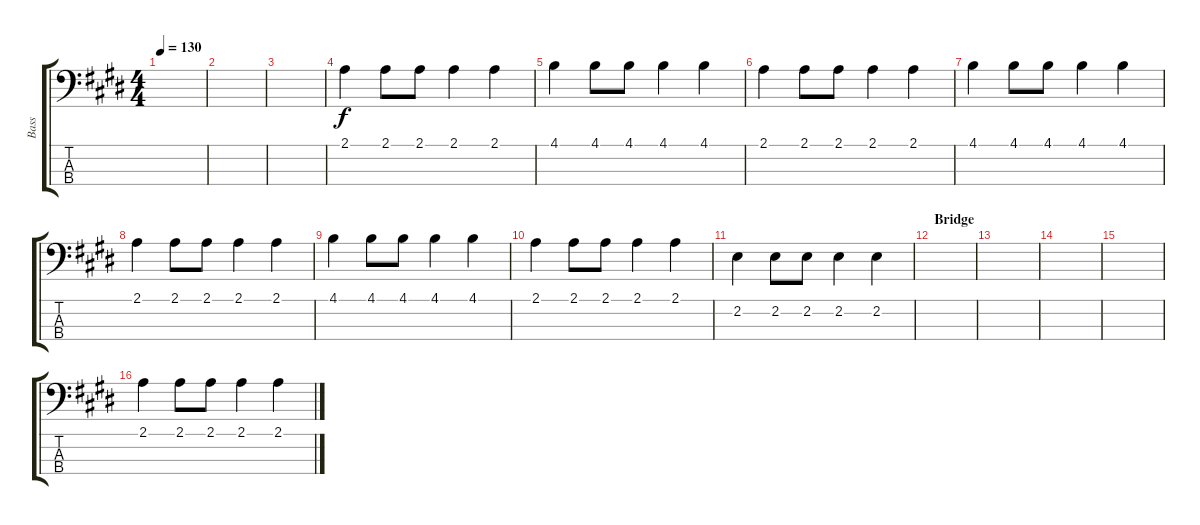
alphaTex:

\track ("Bass" "Bass") {instrument electricbasspick}
\staff {score tabs}
\tuning (G2 D2 A1 E1) {hide}
\ts (4 4)
\tempo 130
\clef f4
\ks e
|
|
|
2.1.4 2.1.8 2.1.8 2.1.4 2.1.4 |
4.1.4 4.1.8 4.1.8 4.1.4 4.1.4 |
2.1.4 2.1.8 2.1.8 2.1.4 2.1.4 |
4.1.4 4.1.8 4.1.8 4.1.4 4.1.4 |
2.1.4 2.1.8 2.1.8 2.1.4 2.1.4 |
4.1.4 4.1.8 4.1.8 4.1.4 4.1.4 |
2.1.4 2.1.8 2.1.8 2.1.4 2.1.4 |
2.2.4 2.2.8 2.2.8 2.2.4 2.2.4 |
\section ("" "Bridge")
|
|
|
|
2.1.4 2.1.8 2.1.8 2.1.4 2.1.4
